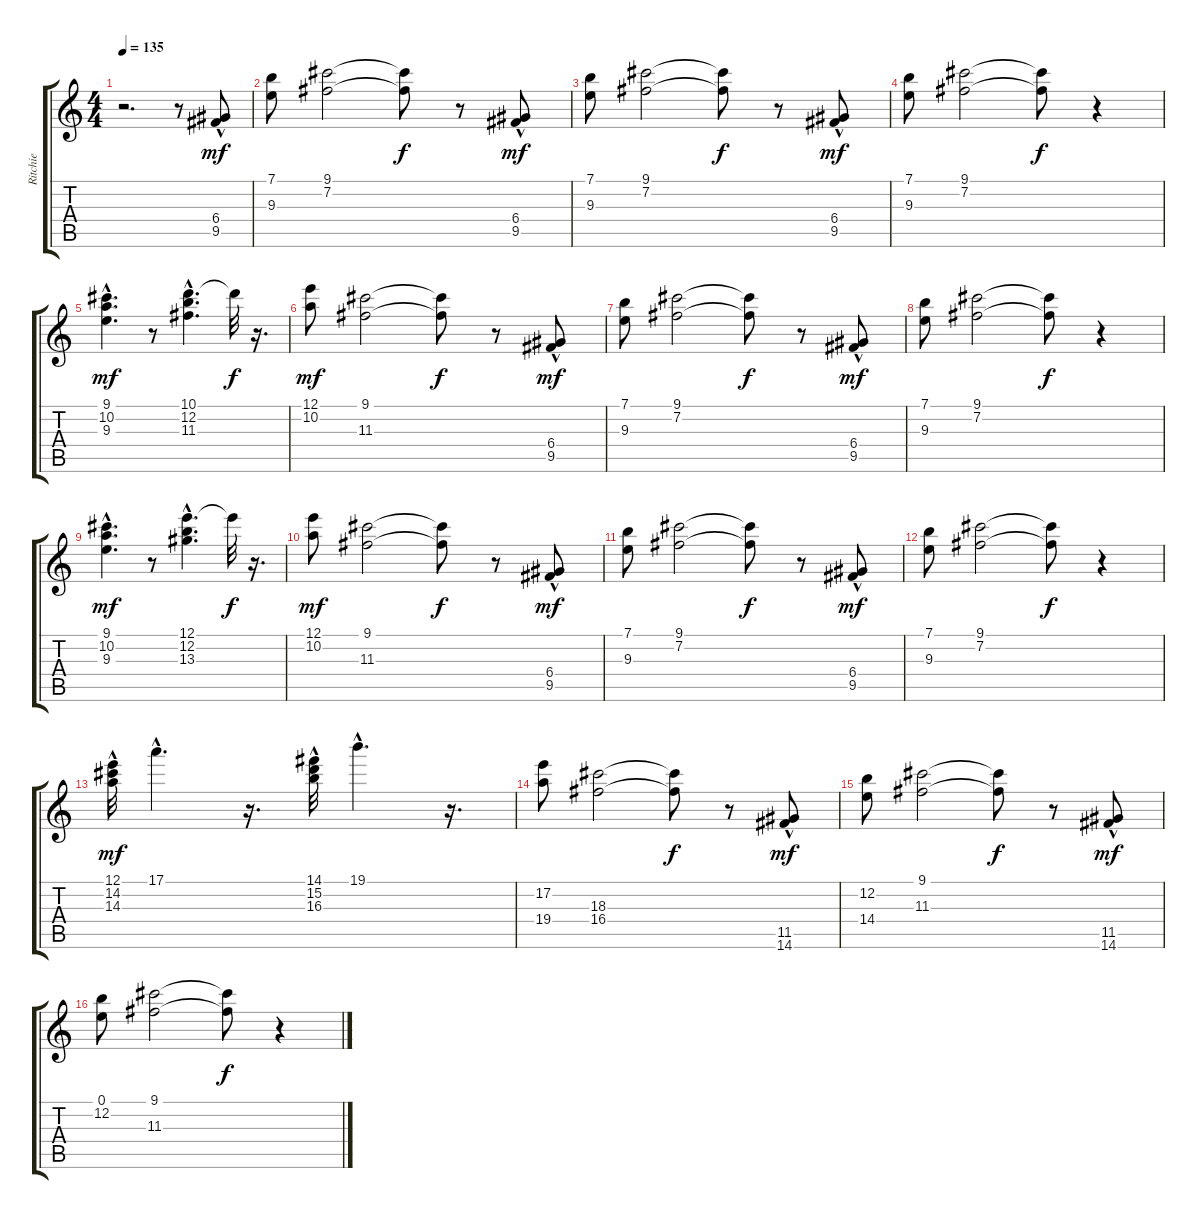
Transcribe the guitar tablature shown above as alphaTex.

\track ("Ritchie" "Ritchie") {instrument overdrivenguitar}
\staff {score tabs}
\tuning (E4 B3 G3 D3 A2 E2) {hide}
\ts (4 4)
\tempo 135
\clef g2
\ks c
r.2{d dy mf} r.8 (6.4 9.5{hac}).8 |
(7.1 9.3).8 (9.1 7.2).2 (9.1{t} 7.2{t}).8{dy f} r.8 (6.4 9.5{hac}).8{dy mf} |
(7.1 9.3).8 (9.1 7.2).2 (9.1{t} 7.2{t}).8{dy f} r.8 (6.4 9.5{hac}).8{dy mf} |
(7.1 9.3).8 (9.1 7.2).2 (9.1{t} 7.2{t}).8{dy f} r.4 |
(9.1{hac} 10.2{hac} 9.3{hac}).4{d dy mf} r.8 (10.1{hac} 12.2{hac} 11.3{hac}).4{d} 10.1{t}.32{dy f} r.16{d} |
(12.1 10.2).8{dy mf} (9.1 11.3).2 (9.1{t} 11.3{t}).8{dy f} r.8 (6.4 9.5{hac}).8{dy mf} |
(7.1 9.3).8 (9.1 7.2).2 (9.1{t} 7.2{t}).8{dy f} r.8 (6.4 9.5{hac}).8{dy mf} |
(7.1 9.3).8 (9.1 7.2).2 (9.1{t} 7.2{t}).8{dy f} r.4 |
(9.1{hac} 10.2{hac} 9.3{hac}).4{d dy mf} r.8 (12.1{hac} 12.2{hac} 13.3{hac}).4{d} 12.1{t}.32{dy f} r.16{d} |
(12.1 10.2).8{dy mf} (9.1 11.3).2 (9.1{t} 11.3{t}).8{dy f} r.8 (6.4 9.5{hac}).8{dy mf} |
(7.1 9.3).8 (9.1 7.2).2 (9.1{t} 7.2{t}).8{dy f} r.8 (6.4 9.5{hac}).8{dy mf} |
(7.1 9.3).8 (9.1 7.2).2 (9.1{t} 7.2{t}).8{dy f} r.4 |
(12.1{hac} 14.2{hac} 14.3{hac}).32{dy mf} 17.1{hac}.4{d} r.16{d} (14.1{hac} 15.2{hac} 16.3{hac}).32 19.1{hac}.4{d} r.16{d} |
(17.2 19.4).8 (18.3 16.4).2 (18.3{t} 16.4{t}).8{dy f} r.8 (11.5 14.6{hac}).8{dy mf} |
(12.2 14.4).8 (9.1 11.3).2 (9.1{t} 11.3{t}).8{dy f} r.8 (11.5 14.6{hac}).8{dy mf} |
(0.1 12.2).8 (9.1 11.3).2 (9.1{t} 11.3{t}).8{dy f} r.4
